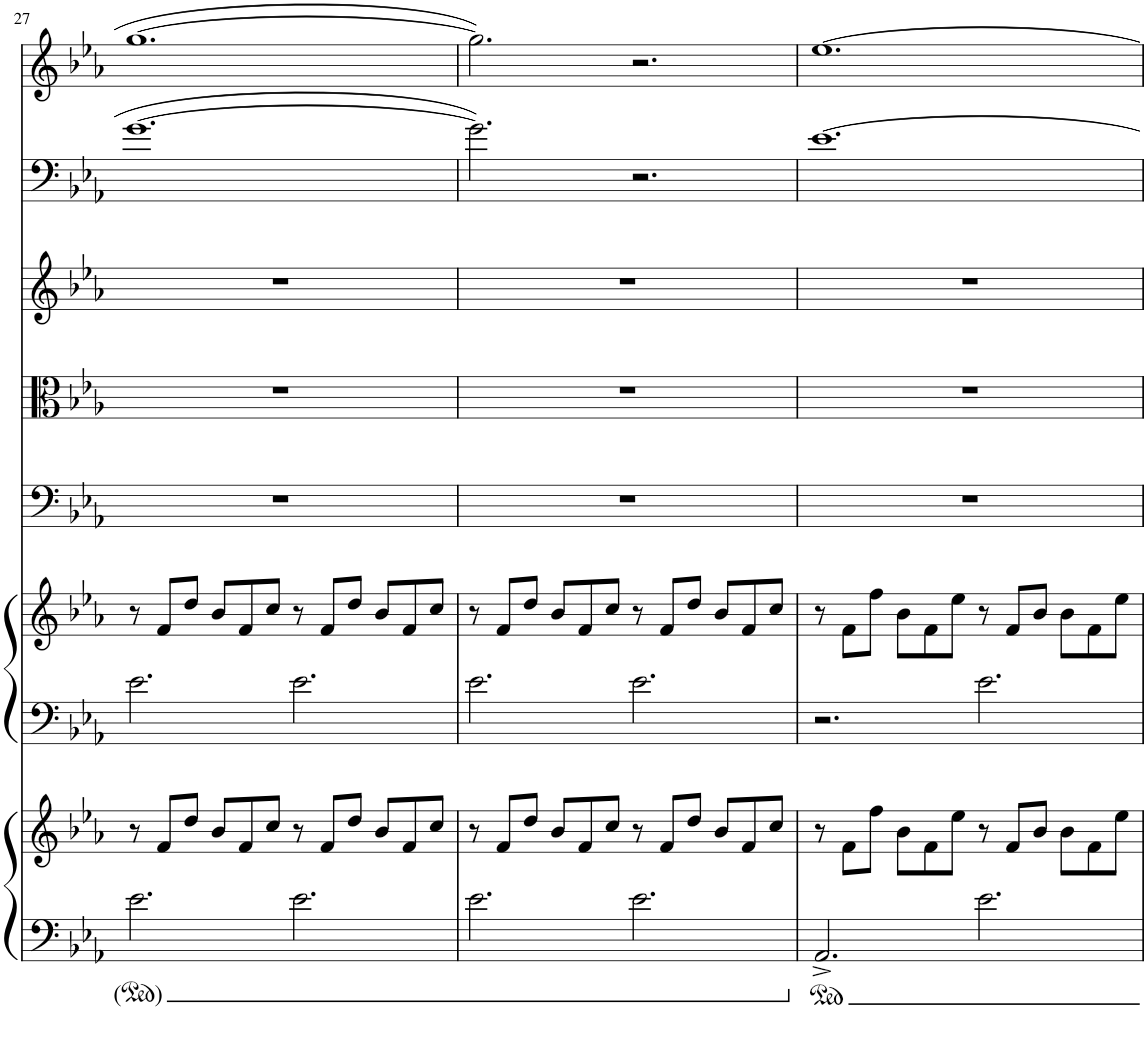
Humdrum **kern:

**kern	**kern	**kern	**kern	**kern	**kern	**kern	**kern	**kern
*part7	*part7	*part6	*part6	*part5	*part4	*part3	*part2	*part1
*staff9	*staff8	*staff7	*staff6	*staff5	*staff4	*staff3	*staff2	*staff1
*I"Piano	*	*I"Harp	*	*I"Violoncello	*I"Viola	*I"Women	*I"Bassoon	*I"Oboe
*I'Pno	*	*I'Hp	*	*I'Vc	*I'Vla	*	*I'Bsn	*I'Ob
!!LO:PB:g=z
*clefF4	*clefG2	*clefF4	*clefG2	*clefF4	*clefC3	*clefG2	*clefF4	*clefG2
*k[b-e-a-]	*k[b-e-a-]	*k[b-e-a-]	*k[b-e-a-]	*k[b-e-a-]	*k[b-e-a-]	*k[b-e-a-]	*k[b-e-a-]	*k[b-e-a-]
*M12/8	*M12/8	*M12/8	*M12/8	*M12/8	*M12/8	*M12/8	*M12/8	*M12/8
=27	=27	=27	=27	=27	=27	=27	=27	=27
2.e-\	8r	2.e-\	8r	1.r	1.r	1.r	[1.g	[1.gg
.	8f/L	.	8f/L	.	.	.	.	.
.	8dd/J	.	8dd/J	.	.	.	.	.
.	8b-/L	.	8b-/L	.	.	.	.	.
.	8f/	.	8f/	.	.	.	.	.
.	8cc/J	.	8cc/J	.	.	.	.	.
2.e-\	8r	2.e-\	8r	.	.	.	.	.
.	8f/L	.	8f/L	.	.	.	.	.
.	8dd/J	.	8dd/J	.	.	.	.	.
.	8b-/L	.	8b-/L	.	.	.	.	.
.	8f/	.	8f/	.	.	.	.	.
.	8cc/J	.	8cc/J	.	.	.	.	.
=28	=28	=28	=28	=28	=28	=28	=28	=28
2.e-\	8r	2.e-\	8r	1.r	1.r	1.r	2.g\]	2.gg\]
.	8f/L	.	8f/L	.	.	.	.	.
.	8dd/J	.	8dd/J	.	.	.	.	.
.	8b-/L	.	8b-/L	.	.	.	.	.
.	8f/	.	8f/	.	.	.	.	.
.	8cc/J	.	8cc/J	.	.	.	.	.
2.e-\	8r	2.e-\	8r	.	.	.	2.r	2.r
.	8f/L	.	8f/L	.	.	.	.	.
.	8dd/J	.	8dd/J	.	.	.	.	.
.	8b-/L	.	8b-/L	.	.	.	.	.
.	8f/	.	8f/	.	.	.	.	.
.	8cc/J	.	8cc/J	.	.	.	.	.
=29	=29	=29	=29	=29	=29	=29	=29	=29
2.AA-^/	8r	2.r	8r	1.r	1.r	1.r	[1.e-	[1.ee-
.	8f\L	.	8f\L	.	.	.	.	.
.	8ff\J	.	8ff\J	.	.	.	.	.
.	8b-\L	.	8b-\L	.	.	.	.	.
.	8f\	.	8f\	.	.	.	.	.
.	8ee-\J	.	8ee-\J	.	.	.	.	.
2.e-\	8r	2.e-\	8r	.	.	.	.	.
.	8f/L	.	8f/L	.	.	.	.	.
.	8b-/J	.	8b-/J	.	.	.	.	.
.	8b-\L	.	8b-\L	.	.	.	.	.
.	8f\	.	8f\	.	.	.	.	.
.	8ee-\J	.	8ee-\J	.	.	.	.	.
=	=	=	=	=	=	=	=	=
*-	*-	*-	*-	*-	*-	*-	*-	*-
